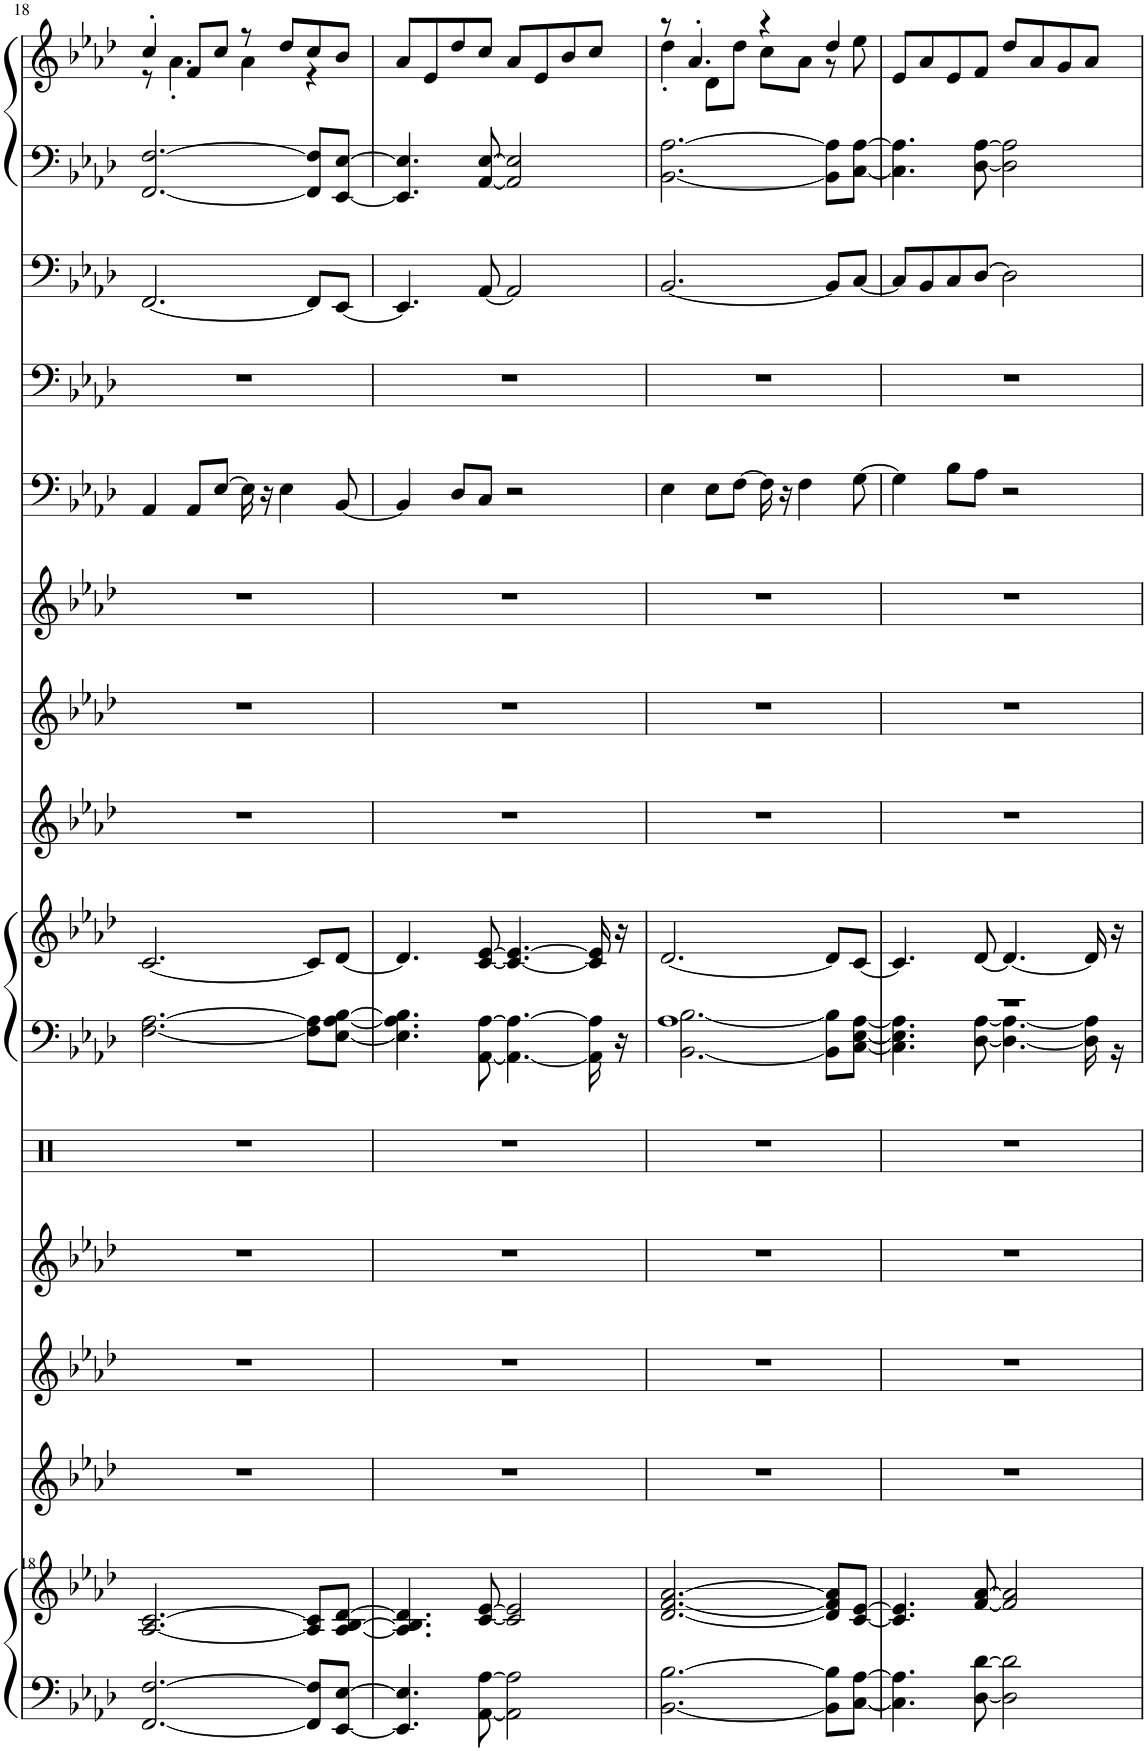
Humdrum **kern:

**kern	**kern	**kern	**kern	**kern	**kern	**kern	**kern	**kern	**kern	**kern	**kern	**kern	**kern	**kern	**kern
*part13	*part13	*part12	*part11	*part10	*part9	*part8	*part8	*part7	*part6	*part5	*part4	*part3	*part2	*part1	*part1
*staff16	*staff15	*staff14	*staff13	*staff12	*staff11	*staff10	*staff9	*staff8	*staff7	*staff6	*staff5	*staff4	*staff3	*staff2	*staff1
*I"Bright Piano	*	*I"Rev. Cymbal	*I"Square Wave	*I"Square Wave	*I"Percussion	*I"Syn.Strings 1	*	*I"Saw Wave	*I"Saw Wave	*I"Synth Voice	*I"Tenor Sax	*I"Bass Lead	*I"Synth Bass 2	*I"Grand Piano, Stay The Night	*
*I'Pno	*	*	*	*	*I'Perc	*I'Str	*	*	*	*I'V	*I'T Sax	*	*	*I'Pno	*
!!LO:PB:g=z
*clefF4	*clefG2	*clefG2	*clefG2	*clefG2	*clefX	*clefF4	*clefG2	*clefG2	*clefG2	*clefG2	*clefF4	*clefF4	*clefF4	*clefF4	*clefG2
*	*	*	*	*	*	*	*	*	*	*	*Trd8c14	*	*	*	*
*k[b-e-a-d-]	*k[b-e-a-d-]	*k[b-e-a-d-]	*k[b-e-a-d-]	*k[b-e-a-d-]	*k[]	*k[b-e-a-d-]	*k[b-e-a-d-]	*k[b-e-a-d-]	*k[b-e-a-d-]	*k[b-e-a-d-]	*k[b-e-a-d-]	*k[b-e-a-d-]	*k[b-e-a-d-]	*k[b-e-a-d-]	*k[b-e-a-d-]
*M4/4	*M4/4	*M4/4	*M4/4	*M4/4	*M4/4	*M4/4	*M4/4	*M4/4	*M4/4	*M4/4	*M4/4	*M4/4	*M4/4	*M4/4	*M4/4
=18	=18	=18	=18	=18	=18	=18	=18	=18	=18	=18	=18	=18	=18	=18	=18
*	*	*	*	*	*	*	*	*	*	*	*	*	*	*	*^
[2.FF/ [2.F/	[2.A-/ [2.c/	1r	1r	1r	1r	[2.F\ [2.A-\	[2.c/	1r	1r	1r	4AA-/	1r	[2.FF/	[2.FF/ [2.F/	4cc'/	8r
.	.	.	.	.	.	.	.	.	.	.	.	.	.	.	.	4.a-'\
.	.	.	.	.	.	.	.	.	.	.	8AA-/L	.	.	.	8f/L	.
.	.	.	.	.	.	.	.	.	.	.	[8E-/J	.	.	.	8cc/J	.
.	.	.	.	.	.	.	.	.	.	.	16E-\]	.	.	.	8r	4a-\
.	.	.	.	.	.	.	.	.	.	.	16r	.	.	.	.	.
.	.	.	.	.	.	.	.	.	.	.	4E-\	.	.	.	8dd-/L	.
8FF/] 8F/]L	8A-/] 8c/]L	.	.	.	.	8F\] 8A-\]L	8c/L]	.	.	.	.	.	8FF/L]	8FF/] 8F/]L	8cc/	4r
[8EE-/ [8E-/J	[8A-/ [8B-/ [8d-/J	.	.	.	.	[8E-\ [8A-\ [8B-\J	[8d-/J	.	.	.	[8BB-/	.	[8EE-/J	[8EE-/ [8E-/J	8b-/J	.
*	*	*	*	*	*	*	*	*	*	*	*	*	*	*	*v	*v
=19	=19	=19	=19	=19	=19	=19	=19	=19	=19	=19	=19	=19	=19	=19	=19
4.EE-/] 4.E-/]	4.A-/] 4.B-/] 4.d-/]	1r	1r	1r	1r	4.E-\] 4.A-\] 4.B-\]	4.d-/]	1r	1r	1r	4BB-/]	1r	4.EE-/]	4.EE-/] 4.E-/]	8a-/L
.	.	.	.	.	.	.	.	.	.	.	.	.	.	.	8e-/
.	.	.	.	.	.	.	.	.	.	.	8D-/L	.	.	.	8dd-/
[8AA-\ [8A-\	[8c/ [8e-/	.	.	.	.	[8AA-\ [8A-\	[8c/ [8e-/	.	.	.	8C/J	.	[8AA-/	[8AA-/ [8E-/	8cc/J
2AA-\] 2A-\]	2c/] 2e-/]	.	.	.	.	4.AA-\_ 4.A-\_	4.c/_ 4.e-/_	.	.	.	2r	.	2AA-/]	2AA-/] 2E-/]	8a-/L
.	.	.	.	.	.	.	.	.	.	.	.	.	.	.	8e-/
.	.	.	.	.	.	.	.	.	.	.	.	.	.	.	8b-/
.	.	.	.	.	.	16AA-\] 16A-\]	16c/] 16e-/]	.	.	.	.	.	.	.	8cc/J
.	.	.	.	.	.	16r	16r	.	.	.	.	.	.	.	.
=20	=20	=20	=20	=20	=20	=20	=20	=20	=20	=20	=20	=20	=20	=20	=20
*	*	*	*	*	*	*^	*	*	*	*	*	*	*	*	*^
[2.BB-\ [2.B-\	[2.d-/ [2.f/ [2.a-/	1r	1r	1r	1r	1A-	[2.BB-\ [2.B-\	[2.d-/	1r	1r	1r	4E-\	1r	[2.BB-/	[2.BB-\ [2.A-\	8r	4dd-'\
.	.	.	.	.	.	.	.	.	.	.	.	.	.	.	.	4.a-'/	.
.	.	.	.	.	.	.	.	.	.	.	.	8E-\L	.	.	.	.	8d-\L
.	.	.	.	.	.	.	.	.	.	.	.	[8F\J	.	.	.	.	8dd-\J
.	.	.	.	.	.	.	.	.	.	.	.	16F\]	.	.	.	4r	8cc\L
.	.	.	.	.	.	.	.	.	.	.	.	16r	.	.	.	.	.
.	.	.	.	.	.	.	.	.	.	.	.	4F\	.	.	.	.	8a-\J
8BB-\] 8B-\]L	8d-/] 8f/] 8a-/]L	.	.	.	.	.	8BB-\] 8B-\]L	8d-/L]	.	.	.	.	.	8BB-/L]	8BB-\] 8A-\]L	4dd-/	8r
[8C\ [8A-\J	[8c/ [8e-/J	.	.	.	.	.	[8C\ [8E-\ [8A-\J	[8c/J	.	.	.	[8G\	.	[8C/J	[8C\ [8A-\J	.	8ee-\
*	*	*	*	*	*	*	*	*	*	*	*	*	*	*	*	*v	*v
=21	=21	=21	=21	=21	=21	=21	=21	=21	=21	=21	=21	=21	=21	=21	=21	=21
4.C\] 4.A-\]	4.c/] 4.e-/]	1r	1r	1r	1r	1r	4.C\] 4.E-\] 4.A-\]	4.c/]	1r	1r	1r	4G\]	1r	8C/L]	4.C\] 4.A-\]	8e-/L
.	.	.	.	.	.	.	.	.	.	.	.	.	.	8BB-/	.	8a-/
.	.	.	.	.	.	.	.	.	.	.	.	8B-\L	.	8C/	.	8e-/
[8D-\ [8d-\	[8f/ [8a-/	.	.	.	.	.	[8D-\ [8A-\	[8d-/	.	.	.	8A-\J	.	[8D-/J	[8D-\ [8A-\	8f/J
2D-\] 2d-\]	2f/] 2a-/]	.	.	.	.	.	4.D-\_ 4.A-\_	4.d-/_	.	.	.	2r	.	2D-\]	2D-\] 2A-\]	8dd-/L
.	.	.	.	.	.	.	.	.	.	.	.	.	.	.	.	8a-/
.	.	.	.	.	.	.	.	.	.	.	.	.	.	.	.	8g/
.	.	.	.	.	.	.	16D-\] 16A-\]	16d-/]	.	.	.	.	.	.	.	8a-/J
.	.	.	.	.	.	.	16r	16r	.	.	.	.	.	.	.	.
*	*	*	*	*	*	*v	*v	*	*	*	*	*	*	*	*	*
=	=	=	=	=	=	=	=	=	=	=	=	=	=	=	=
*-	*-	*-	*-	*-	*-	*-	*-	*-	*-	*-	*-	*-	*-	*-	*-
